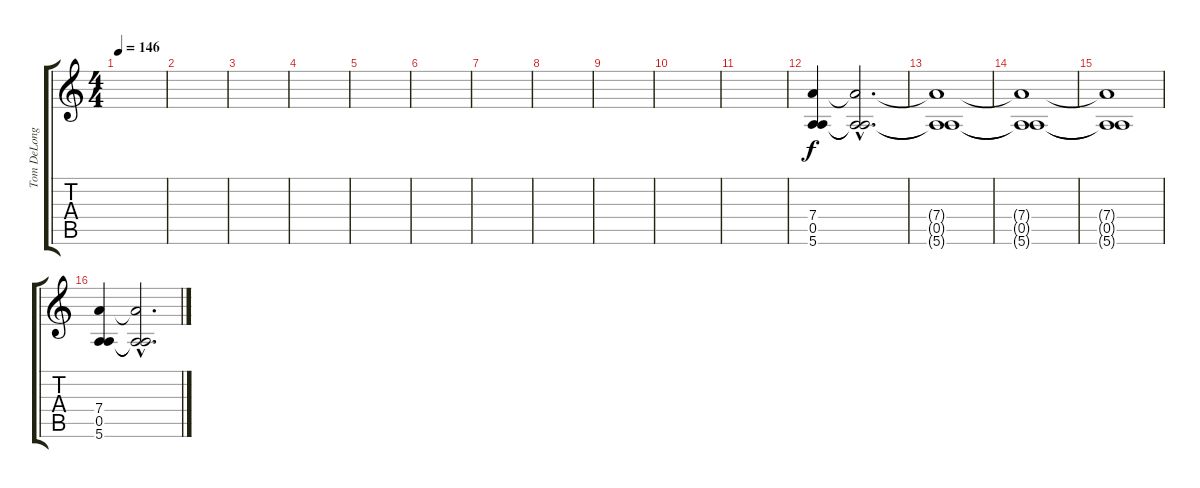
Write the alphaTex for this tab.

\track ("Tom DeLonge" "Tom DeLong") {instrument distortionguitar}
\staff {score tabs}
\tuning (E4 B3 G3 D3 A2 E2) {hide}
\ts (4 4)
\tempo 146
\clef g2
\ks c
|
|
|
|
|
|
|
|
|
|
|
(7.4 0.5 5.6).4{volume 16 instrument distortionguitar} (7.4{hac t} 0.5{hac t} 5.6{hac t}).2{d volume 6} |
(7.4{t} 0.5{t} 5.6{t}).1 |
(7.4{t} 0.5{t} 5.6{t}).1 |
(7.4{t} 0.5{t} 5.6{t}).1 |
(7.4 0.5 5.6).4{volume 16 instrument distortionguitar} (7.4{hac t} 0.5{hac t} 5.6{hac t}).2{d volume 6}
